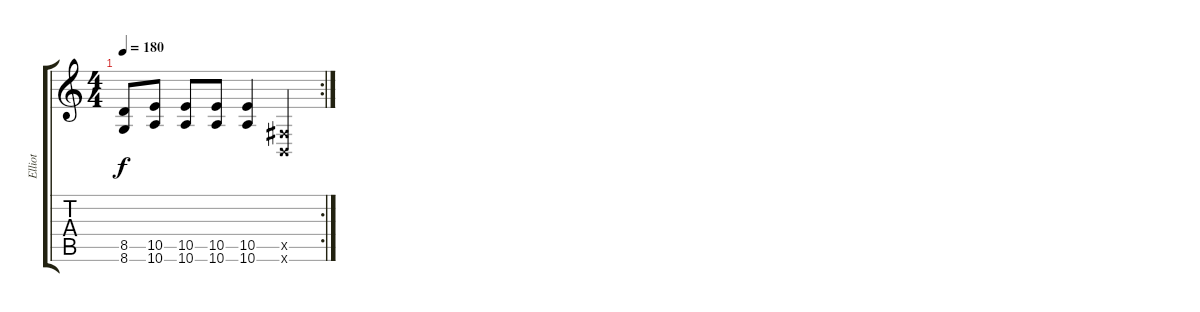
\track ("Elliot" "Elliot") {instrument overdrivenguitar}
\staff {score tabs}
\tuning (Db4 Ab3 E3 B2 Gb2 B1) {hide}
\rc 2
\ts (4 4)
\tempo 180
\clef g2
\ks c
(8.5 8.6).8{dy f} (10.5 10.6).8 (10.5 10.6).8 (10.5 10.6).8 (10.5 10.6).4 (0.5{x} 0.6{x}).4
